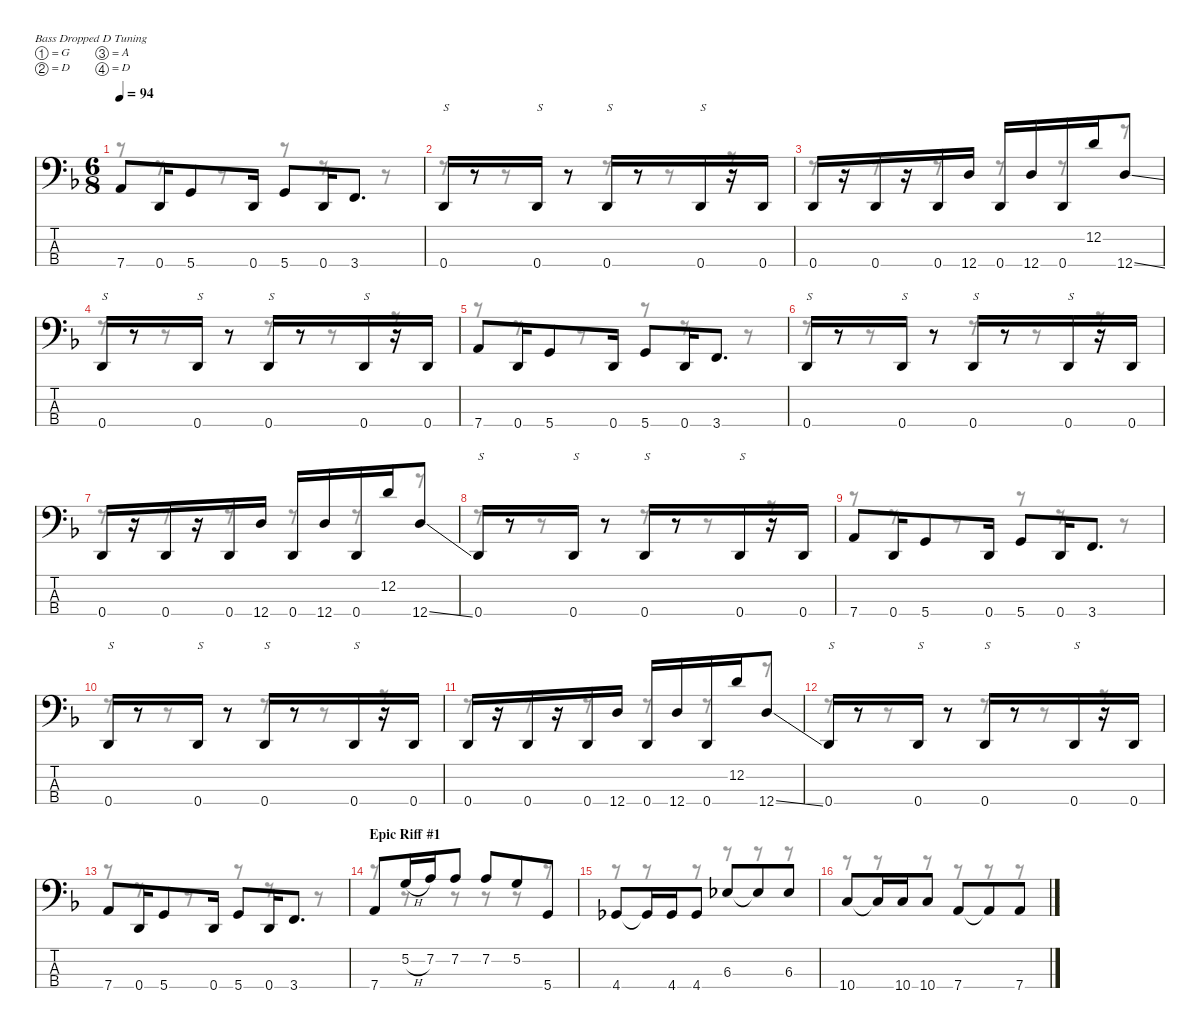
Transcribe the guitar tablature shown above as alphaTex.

\defaultSystemsLayout 4
\hideDynamics
\bracketExtendMode nobrackets
\singleTrackTrackNamePolicy hidden
\multiTrackTrackNamePolicy hidden
\otherSystemsTrackNameOrientation horizontal
\track ("M. Mendez" "el.bs.") {instrument electricbassfinger}
\staff {score tabs}
\tuning (G2 D2 A1 D1)
\voice
\ts (6 8)
\tempo 94
\clef f4
\ks dminor
7.4{acc forcenatural}.8{dy f beam Up} 0.4{acc forcenatural}.16{beam Up} 5.4{acc forcenatural}.8{beam Up} 0.4{acc forcenatural}.16{beam Up} 5.4{acc forcenatural}.8{beam Up} 0.4{acc forcenatural}.16{beam Up} 3.4{acc forcenatural}.8{d beam Up} |
0.4{acc forcenatural}.16{txt "S" dy ff beam Up} r.8{beam Up} 0.4{acc forcenatural}.16{txt "S" beam Up} r.8{beam Up} 0.4{acc forcenatural}.16{txt "S" beam Up} r.8{beam Up} 0.4{acc forcenatural}.16{txt "S" beam Up} r.16{beam Up} 0.4{acc forcenatural}.16{beam Up} |
0.4{acc forcenatural}.16{beam Up} r.16{beam Up} 0.4{acc forcenatural}.16{beam Up} r.16{beam Up} 0.4{acc forcenatural}.16{beam Up} 12.4{acc forcenatural}.16{dy f beam Up} 0.4{acc forcenatural}.16{dy ff beam Up} 12.4{acc forcenatural}.16{dy f beam Up} 0.4{acc forcenatural}.16{beam Up} 12.2{acc forcenatural}.16{beam Up} 12.4{ss acc forcenatural}.8{beam Up} |
0.4{acc forcenatural}.16{txt "S" dy ff beam Up} r.8{beam Up} 0.4{acc forcenatural}.16{txt "S" beam Up} r.8{beam Up} 0.4{acc forcenatural}.16{txt "S" beam Up} r.8{beam Up} 0.4{acc forcenatural}.16{txt "S" beam Up} r.16{beam Up} 0.4{acc forcenatural}.16{beam Up} |
7.4{acc forcenatural}.8{dy f beam Up} 0.4{acc forcenatural}.16{beam Up} 5.4{acc forcenatural}.8{beam Up} 0.4{acc forcenatural}.16{beam Up} 5.4{acc forcenatural}.8{beam Up} 0.4{acc forcenatural}.16{beam Up} 3.4{acc forcenatural}.8{d beam Up} |
0.4{acc forcenatural}.16{txt "S" dy ff beam Up} r.8{beam Up} 0.4{acc forcenatural}.16{txt "S" beam Up} r.8{beam Up} 0.4{acc forcenatural}.16{txt "S" beam Up} r.8{beam Up} 0.4{acc forcenatural}.16{txt "S" beam Up} r.16{beam Up} 0.4{acc forcenatural}.16{beam Up} |
0.4{acc forcenatural}.16{beam Up} r.16{beam Up} 0.4{acc forcenatural}.16{beam Up} r.16{beam Up} 0.4{acc forcenatural}.16{beam Up} 12.4{acc forcenatural}.16{dy f beam Up} 0.4{acc forcenatural}.16{dy ff beam Up} 12.4{acc forcenatural}.16{dy f beam Up} 0.4{acc forcenatural}.16{beam Up} 12.2{acc forcenatural}.16{beam Up} 12.4{ss acc forcenatural}.8{beam Up} |
0.4{acc forcenatural}.16{txt "S" dy ff beam Up} r.8{beam Up} 0.4{acc forcenatural}.16{txt "S" beam Up} r.8{beam Up} 0.4{acc forcenatural}.16{txt "S" beam Up} r.8{beam Up} 0.4{acc forcenatural}.16{txt "S" beam Up} r.16{beam Up} 0.4{acc forcenatural}.16{beam Up} |
7.4{acc forcenatural}.8{dy f beam Up} 0.4{acc forcenatural}.16{beam Up} 5.4{acc forcenatural}.8{beam Up} 0.4{acc forcenatural}.16{beam Up} 5.4{acc forcenatural}.8{beam Up} 0.4{acc forcenatural}.16{beam Up} 3.4{acc forcenatural}.8{d beam Up} |
0.4{acc forcenatural}.16{txt "S" dy ff beam Up} r.8{beam Up} 0.4{acc forcenatural}.16{txt "S" beam Up} r.8{beam Up} 0.4{acc forcenatural}.16{txt "S" beam Up} r.8{beam Up} 0.4{acc forcenatural}.16{txt "S" beam Up} r.16{beam Up} 0.4{acc forcenatural}.16{beam Up} |
0.4{acc forcenatural}.16{beam Up} r.16{beam Up} 0.4{acc forcenatural}.16{beam Up} r.16{beam Up} 0.4{acc forcenatural}.16{beam Up} 12.4{acc forcenatural}.16{dy f beam Up} 0.4{acc forcenatural}.16{dy ff beam Up} 12.4{acc forcenatural}.16{dy f beam Up} 0.4{acc forcenatural}.16{beam Up} 12.2{acc forcenatural}.16{beam Up} 12.4{ss acc forcenatural}.8{beam Up} |
0.4{acc forcenatural}.16{txt "S" dy ff beam Up} r.8{beam Up} 0.4{acc forcenatural}.16{txt "S" beam Up} r.8{beam Up} 0.4{acc forcenatural}.16{txt "S" beam Up} r.8{beam Up} 0.4{acc forcenatural}.16{txt "S" beam Up} r.16{beam Up} 0.4{acc forcenatural}.16{beam Up} |
7.4{acc forcenatural}.8{dy f beam Up} 0.4{acc forcenatural}.16{beam Up} 5.4{acc forcenatural}.8{beam Up} 0.4{acc forcenatural}.16{beam Up} 5.4{acc forcenatural}.8{beam Up} 0.4{acc forcenatural}.16{beam Up} 3.4{acc forcenatural}.8{d beam Up} |
\section ("" "Epic Riff #1")
7.4{acc forcenatural}.8{beam Up} 5.2{h acc forcenatural}.16{beam Up} 7.2{acc forcenatural}.16{dy ff beam Up} 7.2{acc forcenatural}.8{dy f beam Up} 7.2{acc forcenatural}.8{beam Up} 5.2{acc forcenatural}.8{beam Up} 5.4{acc forcenatural}.8{beam Up} |
4.4{acc b}.8{beam Up} 4.4{t acc b}.16{beam Up} 4.4{acc b}.16{beam Up} 4.4{acc b}.8{beam Up} 6.3{acc b}.8{beam Up} 6.3{t acc b}.8{beam Up} 6.3{acc b}.8{beam Up} |
10.4{acc forcenatural}.8{beam Up} 10.4{t acc forcenatural}.16{beam Up} 10.4{acc forcenatural}.16{beam Up} 10.4{acc forcenatural}.8{beam Up} 7.4{acc forcenatural}.8{beam Up} 7.4{t acc forcenatural}.8{beam Up} 7.4{acc forcenatural}.8{beam Up}
\voice
\clef f4
\ottava regular
\simile none
\ks dminor
r.8{dy mf beam Down} r.8{beam Down} r.8{beam Down} r.8{beam Down} r.8{beam Down} r.8{beam Down} |
r.8{beam Down} r.8{beam Down} r.8{beam Down} r.8{beam Down} r.8{beam Down} r.8{beam Down} |
r.8{beam Down} r.8{beam Down} r.8{beam Down} r.8{beam Down} r.8{beam Down} r.8{beam Down} |
r.8{beam Down} r.8{beam Down} r.8{beam Down} r.8{beam Down} r.8{beam Down} r.8{beam Down} |
r.8{beam Down} r.8{beam Down} r.8{beam Down} r.8{beam Down} r.8{beam Down} r.8{beam Down} |
r.8{beam Down} r.8{beam Down} r.8{beam Down} r.8{beam Down} r.8{beam Down} r.8{beam Down} |
r.8{beam Down} r.8{beam Down} r.8{beam Down} r.8{beam Down} r.8{beam Down} r.8{beam Down} |
r.8{beam Down} r.8{beam Down} r.8{beam Down} r.8{beam Down} r.8{beam Down} r.8{beam Down} |
r.8{beam Down} r.8{beam Down} r.8{beam Down} r.8{beam Down} r.8{beam Down} r.8{beam Down} |
r.8{beam Down} r.8{beam Down} r.8{beam Down} r.8{beam Down} r.8{beam Down} r.8{beam Down} |
r.8{beam Down} r.8{beam Down} r.8{beam Down} r.8{beam Down} r.8{beam Down} r.8{beam Down} |
r.8{beam Down} r.8{beam Down} r.8{beam Down} r.8{beam Down} r.8{beam Down} r.8{beam Down} |
r.8{beam Down} r.8{beam Down} r.8{beam Down} r.8{beam Down} r.8{beam Down} r.8{beam Down} |
r.8{beam Down} r.8{beam Down} r.8{beam Down} r.8{beam Down} r.8{beam Down} r.8{beam Down} |
r.8{beam Down} r.8{beam Down} r.8{beam Down} r.8{beam Down} r.8{beam Down} r.8{beam Down} |
r.8{beam Down} r.8{beam Down} r.8{beam Down} r.8{beam Down} r.8{beam Down} r.8{beam Down}
